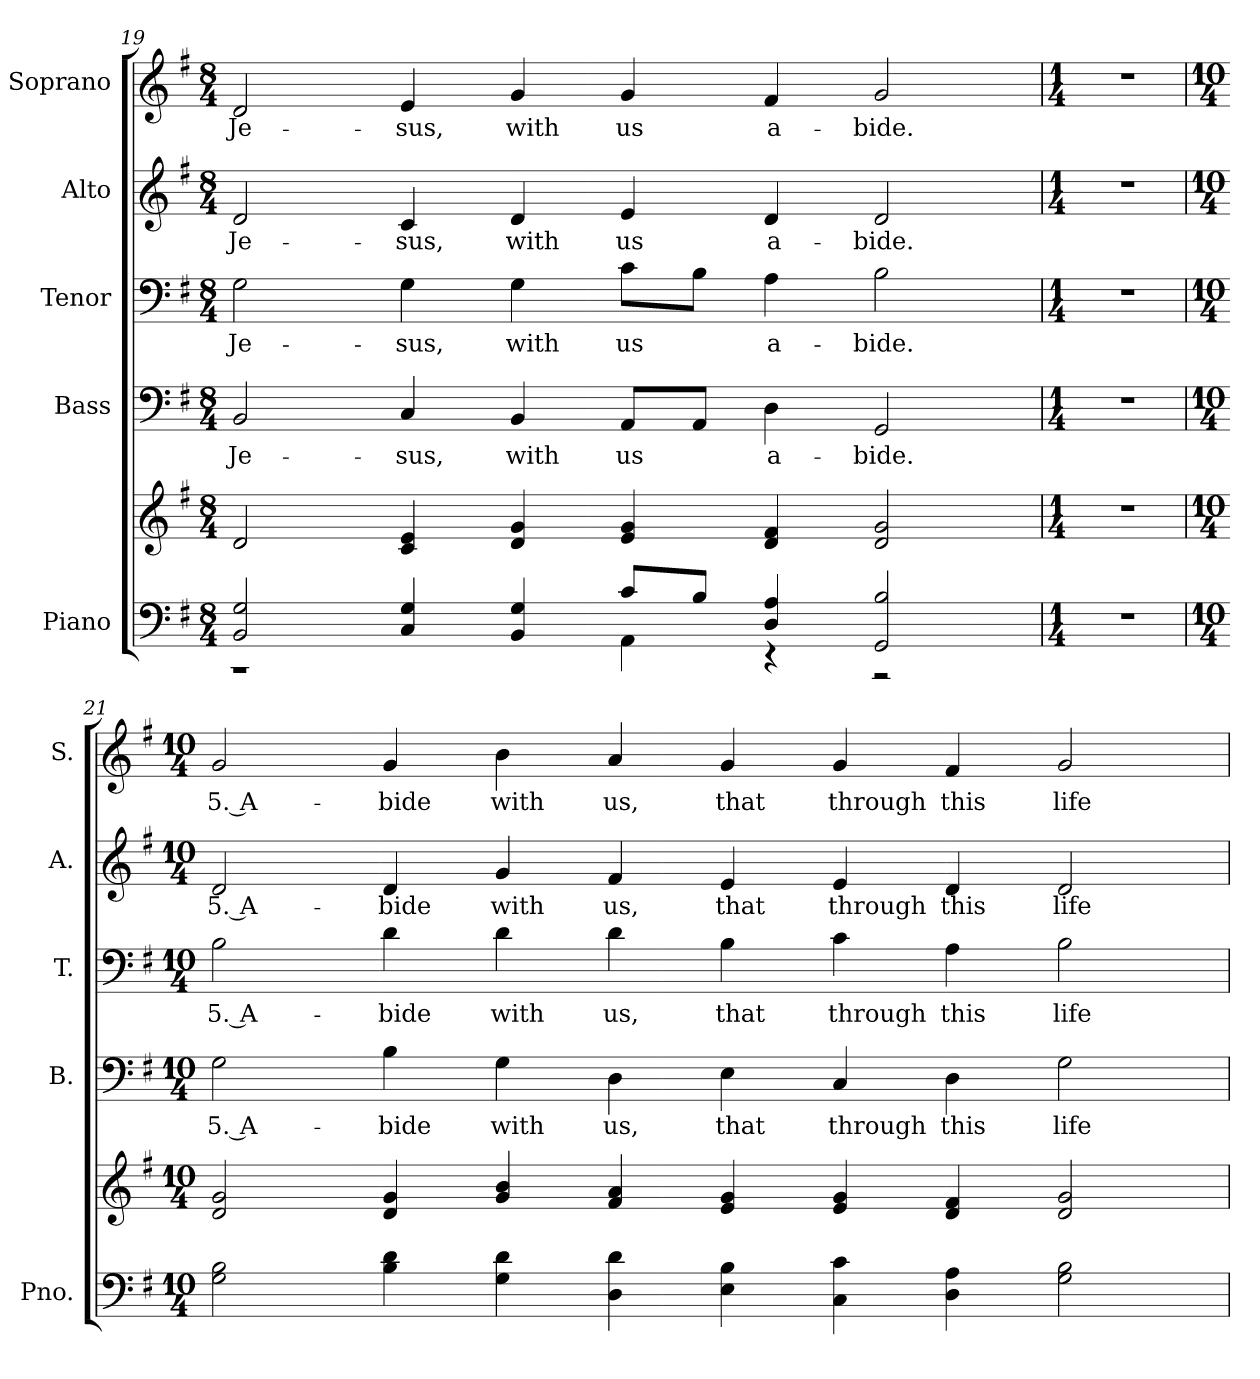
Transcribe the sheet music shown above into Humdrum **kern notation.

**kern	**kern	**kern	**text	**kern	**text	**kern	**text	**kern	**text
*part5	*part5	*part4	*part4	*part3	*part3	*part2	*part2	*part1	*part1
*staff6	*staff5	*staff4	*staff4	*staff3	*staff3	*staff2	*staff2	*staff1	*staff1
*I"Piano	*	*I"Bass	*	*I"Tenor	*	*I"Alto	*	*I"Soprano	*
*I'Pno.	*	*I'B.	*	*I'T.	*	*I'A.	*	*I'S.	*
!!LO:PB:g=z
*clefF4	*clefG2	*clefF4	*	*clefF4	*	*clefG2	*	*clefG2	*
*k[f#]	*k[f#]	*k[f#]	*	*k[f#]	*	*k[f#]	*	*k[f#]	*
*G:	*G:	*G:	*	*G:	*	*G:	*	*G:	*
*M8/4	*M8/4	*M8/4	*	*M8/4	*	*M8/4	*	*M8/4	*
=19	=19	=19	=19	=19	=19	=19	=19	=19	=19
*^	*	*	*	*	*	*	*	*	*
!	!	!	!	!LO:LY:b:color=#000000	!	!	!	!	!	!
!	!	!	!	!	!	!LO:LY:b:color=#000000	!	!	!	!
!	!	!	!	!	!	!	!	!LO:LY:b:color=#000000	!	!
!	!	!	!	!	!	!	!	!	!	!LO:LY:b:color=#000000
2BBi/ 2Gi	1r	2di/	2BBi/	Je-	2Gi\	Je-	2di/	Je-	2di/	Je-
!	!	!	!	!LO:LY:b:color=#000000	!	!	!	!	!	!
!	!	!	!	!	!	!LO:LY:b:color=#000000	!	!	!	!
!	!	!	!	!	!	!	!	!LO:LY:b:color=#000000	!	!
!	!	!	!	!	!	!	!	!	!	!LO:LY:b:color=#000000
4Ci/ 4Gi	.	4ci/ 4ei	4Ci/	-sus,	4Gi\	-sus,	4ci/	-sus,	4ei/	-sus,
!	!	!	!	!LO:LY:b:color=#000000	!	!	!	!	!	!
!	!	!	!	!	!	!LO:LY:b:color=#000000	!	!	!	!
!	!	!	!	!	!	!	!	!LO:LY:b:color=#000000	!	!
!	!	!	!	!	!	!	!	!	!	!LO:LY:b:color=#000000
4BBi/ 4Gi	.	4di/ 4gi	4BBi/	with	4Gi\	with	4di/	with	4gi/	with
!	!	!	!	!LO:LY:b:color=#000000	!	!	!	!	!	!
!	!	!	!	!	!	!LO:LY:b:color=#000000	!	!	!	!
!	!	!	!	!	!	!	!	!LO:LY:b:color=#000000	!	!
!	!	!	!	!	!	!	!	!	!	!LO:LY:b:color=#000000
8ci/L	4AAi\	4ei/ 4gi	8AAi/L	us	8ci\L	us	4ei/	us	4gi/	us
8Bi/J	.	.	8AAi/J	.	8Bi\J	.	.	.	.	.
!	!	!	!	!LO:LY:b:color=#000000	!	!	!	!	!	!
!	!	!	!	!	!	!LO:LY:b:color=#000000	!	!	!	!
!	!	!	!	!	!	!	!	!LO:LY:b:color=#000000	!	!
!	!	!	!	!	!	!	!	!	!	!LO:LY:b:color=#000000
4Di/ 4Ai	4r	4di/ 4f#i	4Di\	a-	4Ai\	a-	4di/	a-	4f#i/	a-
!	!	!	!	!LO:LY:b:color=#000000	!	!	!	!	!	!
!	!	!	!	!	!	!LO:LY:b:color=#000000	!	!	!	!
!	!	!	!	!	!	!	!	!LO:LY:b:color=#000000	!	!
!	!	!	!	!	!	!	!	!	!	!LO:LY:b:color=#000000
2GGi/ 2Bi	2r	2di/ 2gi	2GGi/	-bide.	2Bi\	-bide.	2di/	-bide.	2gi/	-bide.
*v	*v	*	*	*	*	*	*	*	*	*
!!LO:PB:g=z
=20	=20	=20	=20	=20	=20	=20	=20	=20	=20
*M1/4	*M1/4	*M1/4	*	*M1/4	*	*M1/4	*	*M1/4	*
*^	*	*	*	*	*	*	*	*	*
!LO:N:vis=1	!	!LO:N:vis=1	!LO:N:vis=1	!	!LO:N:vis=1	!	!LO:N:vis=1	!	!LO:N:vis=1	!
*v	*v	*	*	*	*	*	*	*	*	*
4r	4r	4r	.	4r	.	4r	.	4r	.
!!LO:PB:g=z
=21	=21	=21	=21	=21	=21	=21	=21	=21	=21
*M10/4	*M10/4	*M10/4	*	*M10/4	*	*M10/4	*	*M10/4	*
!	!	!	!LO:LY:b:color=#000000	!	!	!	!	!	!
!	!	!	!	!	!LO:LY:b:color=#000000	!	!	!	!
!	!	!	!	!	!	!	!LO:LY:b:color=#000000	!	!
!	!	!	!	!	!	!	!	!	!LO:LY:b:color=#000000
2Gi\ 2Bi	2di/ 2gi	2Gi\	5. A-	2Bi\	5. A-	2di/	5. A-	2gi/	5. A-
!	!	!	!LO:LY:b:color=#000000	!	!	!	!	!	!
!	!	!	!	!	!LO:LY:b:color=#000000	!	!	!	!
!	!	!	!	!	!	!	!LO:LY:b:color=#000000	!	!
!	!	!	!	!	!	!	!	!	!LO:LY:b:color=#000000
4Bi\ 4di	4di/ 4gi	4Bi\	-bide	4di\	-bide	4di/	-bide	4gi/	-bide
!	!	!	!LO:LY:b:color=#000000	!	!	!	!	!	!
!	!	!	!	!	!LO:LY:b:color=#000000	!	!	!	!
!	!	!	!	!	!	!	!LO:LY:b:color=#000000	!	!
!	!	!	!	!	!	!	!	!	!LO:LY:b:color=#000000
4Gi\ 4di	4gi/ 4bi	4Gi\	with	4di\	with	4gi/	with	4bi\	with
!	!	!	!LO:LY:b:color=#000000	!	!	!	!	!	!
!	!	!	!	!	!LO:LY:b:color=#000000	!	!	!	!
!	!	!	!	!	!	!	!LO:LY:b:color=#000000	!	!
!	!	!	!	!	!	!	!	!	!LO:LY:b:color=#000000
4Di\ 4di	4f#i/ 4ai	4Di\	us,	4di\	us,	4f#i/	us,	4ai/	us,
!	!	!	!LO:LY:b:color=#000000	!	!	!	!	!	!
!	!	!	!	!	!LO:LY:b:color=#000000	!	!	!	!
!	!	!	!	!	!	!	!LO:LY:b:color=#000000	!	!
!	!	!	!	!	!	!	!	!	!LO:LY:b:color=#000000
4Ei\ 4Bi	4ei/ 4gi	4Ei\	that	4Bi\	that	4ei/	that	4gi/	that
!	!	!	!LO:LY:b:color=#000000	!	!	!	!	!	!
!	!	!	!	!	!LO:LY:b:color=#000000	!	!	!	!
!	!	!	!	!	!	!	!LO:LY:b:color=#000000	!	!
!	!	!	!	!	!	!	!	!	!LO:LY:b:color=#000000
4Ci\ 4ci	4ei/ 4gi	4Ci/	through	4ci\	through	4ei/	through	4gi/	through
!	!	!	!LO:LY:b:color=#000000	!	!	!	!	!	!
!	!	!	!	!	!LO:LY:b:color=#000000	!	!	!	!
!	!	!	!	!	!	!	!LO:LY:b:color=#000000	!	!
!	!	!	!	!	!	!	!	!	!LO:LY:b:color=#000000
4Di\ 4Ai	4di/ 4f#i	4Di\	this	4Ai\	this	4di/	this	4f#i/	this
!	!	!	!LO:LY:b:color=#000000	!	!	!	!	!	!
!	!	!	!	!	!LO:LY:b:color=#000000	!	!	!	!
!	!	!	!	!	!	!	!LO:LY:b:color=#000000	!	!
!	!	!	!	!	!	!	!	!	!LO:LY:b:color=#000000
2Gi\ 2Bi	2di/ 2gi	2Gi\	life	2Bi\	life	2di/	life	2gi/	life
=	=	=	=	=	=	=	=	=	=
*-	*-	*-	*-	*-	*-	*-	*-	*-	*-
